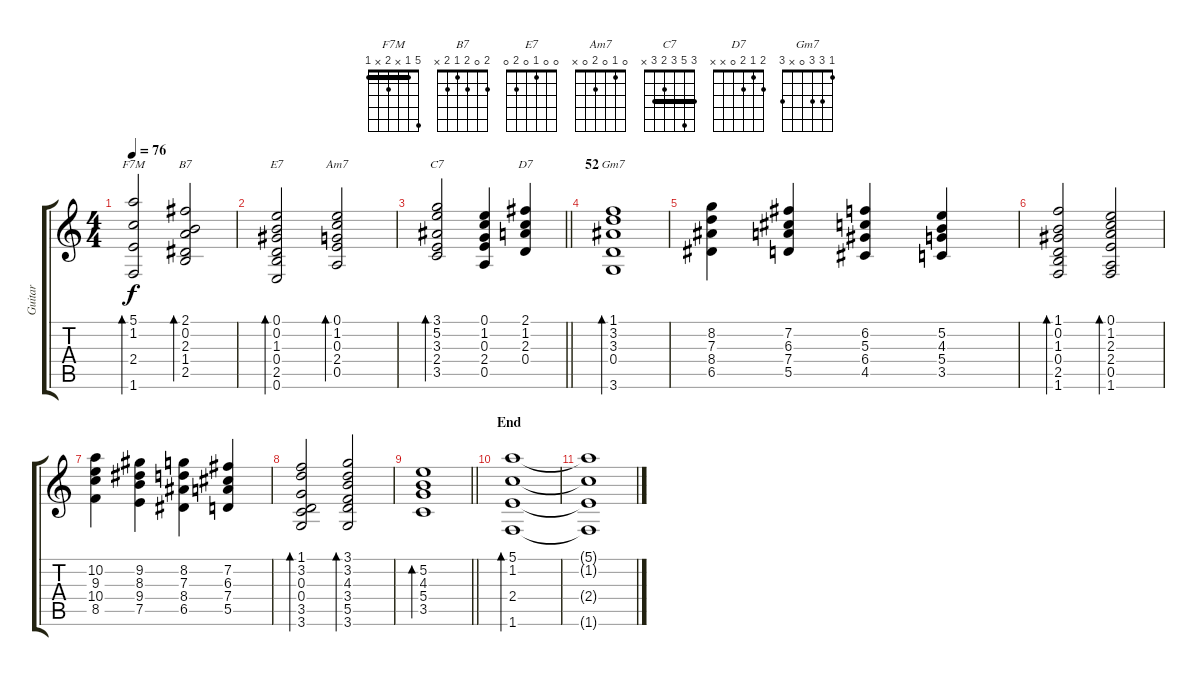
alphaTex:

\track ("Guitar" "Guitar") {instrument electricguitarjazz}
\staff {score tabs}
\tuning (E4 B3 G3 D3 A2 E2) {hide}
\chord ("F7M" 5 1 x 2 x 1) {barre 1}
\chord ("B7" 2 0 2 1 2 x)
\chord ("E7" 0 0 1 0 2 0)
\chord ("Am7" 0 1 0 2 0 x)
\chord ("C7" 3 5 3 2 3 x) {barre 3}
\chord ("D7" 2 1 2 0 x x)
\chord ("Gm7" 1 3 3 0 x 3)
\ts (4 4)
\tempo 76
\clef g2
\ks c
(5.1 1.2 2.4 1.6).2{bd 240 ch "F7M" dy f} (2.1 0.2 2.3 1.4 2.5).2{bd 240 ch "B7"} |
(0.1 0.2 1.3 0.4 2.5 0.6).2{bd 240 ch "E7"} (0.1 1.2 0.3 2.4 0.5).2{bd 240 ch "Am7"} |
\barLineRight lightlight
(3.1 5.2 3.3 2.4 3.5).2{bd 240 ch "C7"} (0.1 1.2 0.3 2.4 0.5).4 (2.1 1.2 2.3 0.4).4{ch "D7"} |
\section ("" "52")
(1.1 3.2 3.3 0.4 3.6).1{bd 240 ch "Gm7"} |
(8.2 7.3 8.4 6.5).4 (7.2 6.3 7.4 5.5).4 (6.2 5.3 6.4 4.5).4 (5.2 4.3 5.4 3.5).4 |
(1.1 0.2 1.3 0.4 2.5 1.6).2{bd 240} (0.1 1.2 2.3 2.4 0.5 1.6).2{bd 240} |
(10.2 9.3 10.4 8.5).4 (9.2 8.3 9.4 7.5).4 (8.2 7.3 8.4 6.5).4 (7.2 6.3 7.4 5.5).4 |
(1.1 3.2 0.3 0.4 3.5 3.6).2{bd 240} (3.1 3.2 4.3 3.4 5.5 3.6).2{bd 240} |
\barLineRight lightlight
(5.2 4.3 5.4 3.5).1{bd 240} |
\section ("" "End")
(5.1 1.2 2.4 1.6).1{bd 240} |
(5.1{t} 1.2{t} 2.4{t} 1.6{t}).1
